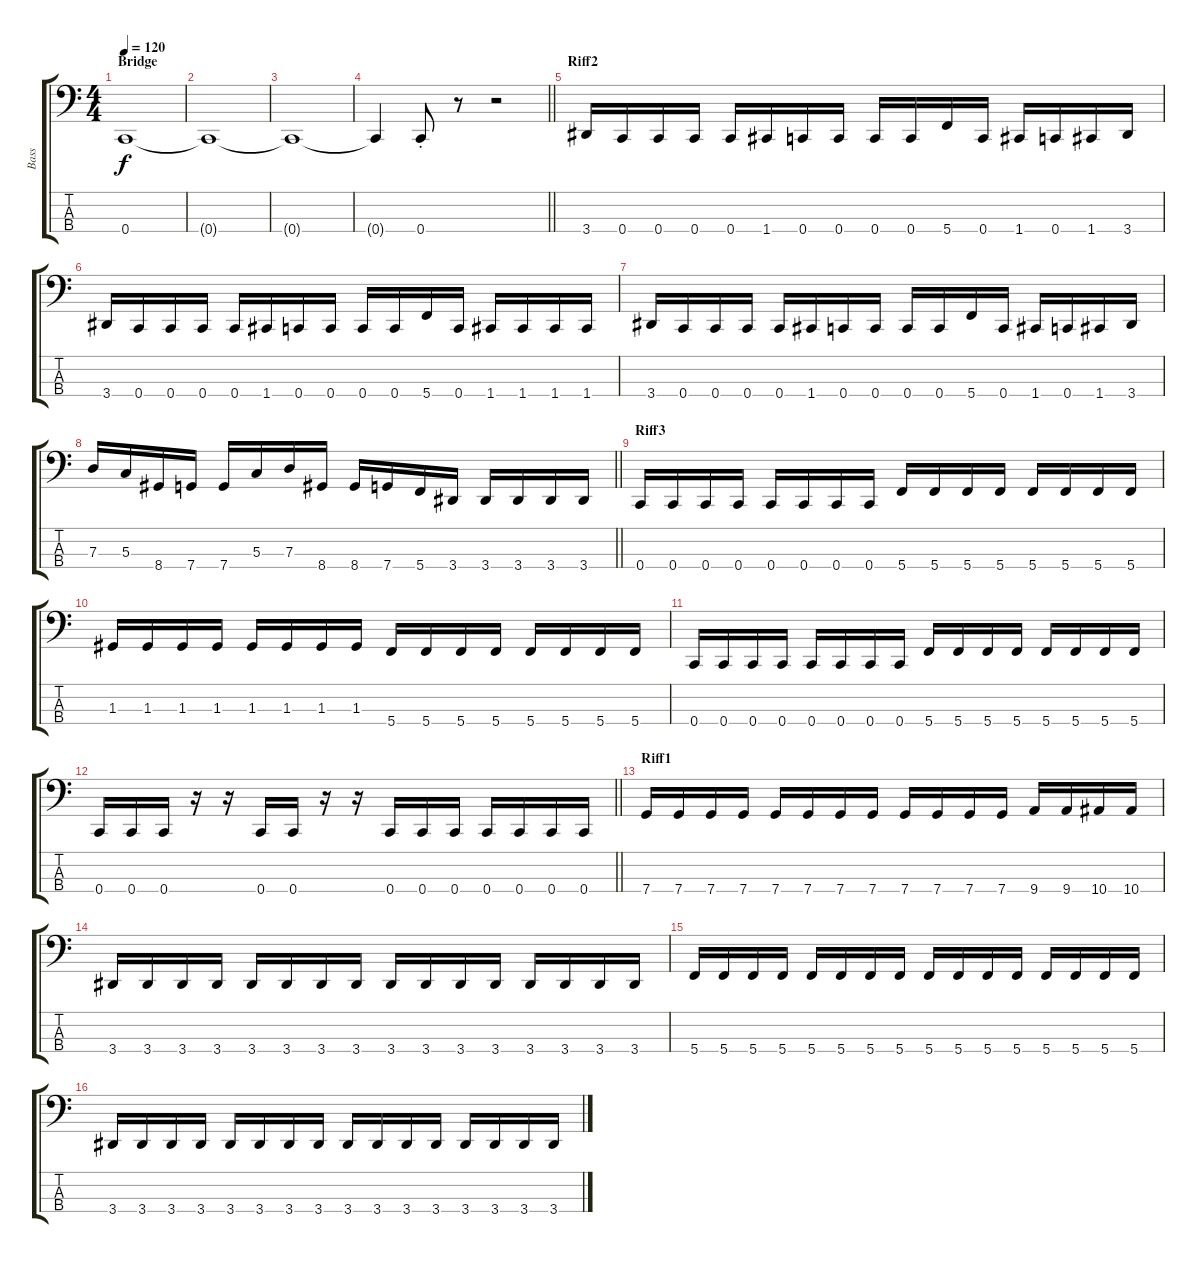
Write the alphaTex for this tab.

\track ("Bass" "Bass") {instrument electricbassfinger}
\staff {score tabs}
\tuning (F2 C2 G1 C1) {hide}
\ts (4 4)
\section ("" "Bridge")
\tempo 120
\clef f4
\ks c
0.4.1{dy f} |
0.4{t}.1 |
0.4{t}.1 |
\barLineRight lightlight
0.4{t}.4 0.4{st}.8 r.8 r.2 |
\section ("" "Riff2")
3.4.16 0.4.16 0.4.16 0.4.16 0.4.16 1.4.16 0.4.16 0.4.16 0.4.16 0.4.16 5.4.16 0.4.16 1.4.16 0.4.16 1.4.16 3.4.16 |
3.4.16 0.4.16 0.4.16 0.4.16 0.4.16 1.4.16 0.4.16 0.4.16 0.4.16 0.4.16 5.4.16 0.4.16 1.4.16 1.4.16 1.4.16 1.4.16 |
3.4.16 0.4.16 0.4.16 0.4.16 0.4.16 1.4.16 0.4.16 0.4.16 0.4.16 0.4.16 5.4.16 0.4.16 1.4.16 0.4.16 1.4.16 3.4.16 |
\barLineRight lightlight
7.3.16 5.3.16 8.4.16 7.4.16 7.4.16 5.3.16 7.3.16 8.4.16 8.4.16 7.4.16 5.4.16 3.4.16 3.4.16 3.4.16 3.4.16 3.4.16 |
\section ("" "Riff3")
0.4.16 0.4.16 0.4.16 0.4.16 0.4.16 0.4.16 0.4.16 0.4.16 5.4.16 5.4.16 5.4.16 5.4.16 5.4.16 5.4.16 5.4.16 5.4.16 |
1.3.16 1.3.16 1.3.16 1.3.16 1.3.16 1.3.16 1.3.16 1.3.16 5.4.16 5.4.16 5.4.16 5.4.16 5.4.16 5.4.16 5.4.16 5.4.16 |
0.4.16 0.4.16 0.4.16 0.4.16 0.4.16 0.4.16 0.4.16 0.4.16 5.4.16 5.4.16 5.4.16 5.4.16 5.4.16 5.4.16 5.4.16 5.4.16 |
\barLineRight lightlight
0.4.16 0.4.16 0.4.16 r.16 r.16 0.4.16 0.4.16 r.16 r.16 0.4.16 0.4.16 0.4.16 0.4.16 0.4.16 0.4.16 0.4.16 |
\section ("" "Riff1")
7.4.16 7.4.16 7.4.16 7.4.16 7.4.16 7.4.16 7.4.16 7.4.16 7.4.16 7.4.16 7.4.16 7.4.16 9.4.16 9.4.16 10.4.16 10.4.16 |
3.4.16 3.4.16 3.4.16 3.4.16 3.4.16 3.4.16 3.4.16 3.4.16 3.4.16 3.4.16 3.4.16 3.4.16 3.4.16 3.4.16 3.4.16 3.4.16 |
5.4.16 5.4.16 5.4.16 5.4.16 5.4.16 5.4.16 5.4.16 5.4.16 5.4.16 5.4.16 5.4.16 5.4.16 5.4.16 5.4.16 5.4.16 5.4.16 |
3.4.16 3.4.16 3.4.16 3.4.16 3.4.16 3.4.16 3.4.16 3.4.16 3.4.16 3.4.16 3.4.16 3.4.16 3.4.16 3.4.16 3.4.16 3.4.16
